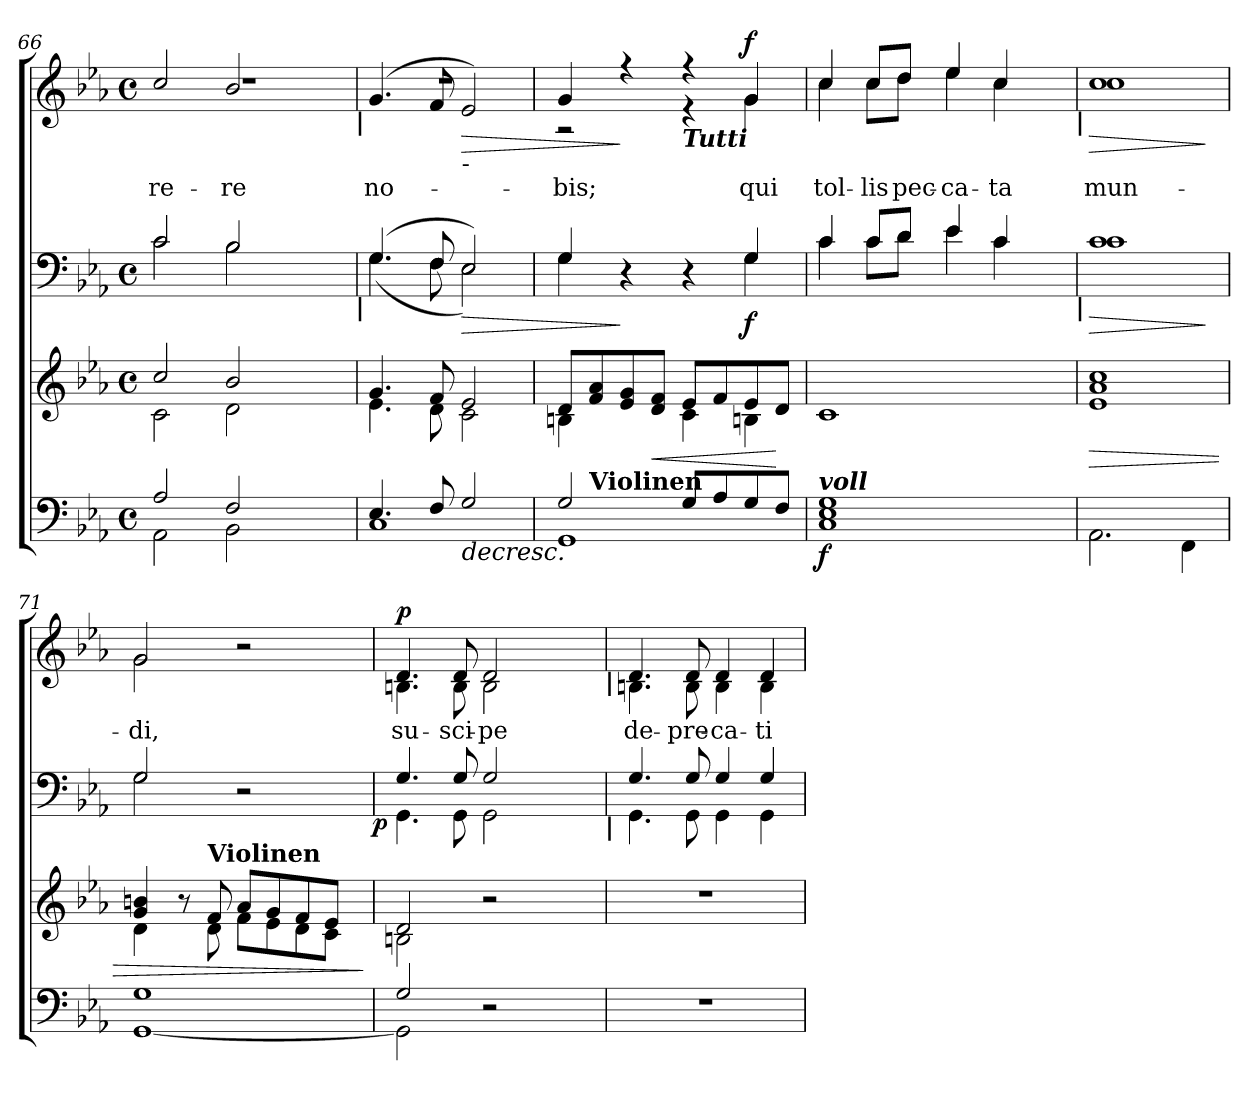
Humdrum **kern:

**kern	**dynam	**kern	**dynam	**kern	**dynam	**kern	**text	**dynam
*part4	*part4	*part3	*part3	*part2	*part2	*part1	*part1	*part1
*staff4	*staff4	*staff3	*staff3	*staff2	*staff2	*staff1	*staff1	*staff1
*clefF4	*	*clefG2	*	*clefF4	*	*clefG2	*	*
*k[b-e-a-]	*	*k[b-e-a-]	*	*k[b-e-a-]	*	*k[b-e-a-]	*	*
*E-:	*	*E-:	*	*E-:	*	*E-:	*	*
*M4/4	*	*M4/4	*	*M4/4	*	*M4/4	*	*
*met(c)	*	*met(c)	*	*met(c)	*	*met(c)	*	*
=66	=66	=66	=66	=66	=66	=66	=66	=66
*^	*	*^	*	*^	*	*	*	*
!	!	!	!	!	!	!	!	!	!	!LO:LY:b:color=#000000	!
*	*	*	*	*	*	*	*^	*	*^	*	*
*	*	*	*	*	*	*	*	*	*	*	*^	*	*
2A-i/	2AA-i\	.	2cci/	2ci\	.	2ci/	2ci\	2ryy	.	2cci/	1r	2ryy	-re-	.
!	!	!	!	!	!	!	!	!	!	!	!	!	!LO:LY:b:color=#000000	!
2Fi/	2BB-i\	.	2b-i/	2di\	.	2B-i/	2B-i\	4ryy	.	2b-i/	.	4ryy	-re	.
.	.	.	.	.	.	.	.	8ryy	.	.	.	8ryy	.	.
.	.	.	.	.	.	.	.	16ryy	.	.	.	16ryy	.	.
.	.	.	.	.	.	.	.	32ryy	.	.	.	32ryy	.	.
.	.	.	.	.	.	.	.	64ryy	.	.	.	64ryy	.	.
.	.	.	.	.	.	.	.	128...ryy	.	.	.	128...ryy	.	.
!	!	!	!	!	!	!	!	!	!	!	!	!LO:TX:b:B:t=|	!	!
!	!	!	!	!	!	!	!	!LO:TX:b:B:t=|	!	!	!	!	!	!
.	.	.	.	.	.	.	.	1024ryy	.	.	.	1024ryy	.	.
*	*	*	*	*	*	*	*v	*v	*	*	*	*	*	*
*	*	*	*	*	*	*	*	*	*v	*v	*v	*	*
=67	=67	=67	=67	=67	=67	=67	=67	=67	=67	=67	=67
*	*	*	*	*	*	*	*^	*	*^	*	*
*	*	*	*	*	*	*	*	*	*	*	*^	*	*
!	!	!	!	!	!	!	!	!	!	!	!	!	!LO:LY:b:color=#000000	!
*	*	*	*	*	*	*	*v	*v	*	*	*	*	*	*
*	*	*	*	*	*	*	*	*	*	*v	*v	*	*
4.E-i/	1Ci	.	4.gi/	4.e-i\	.	(4.Gi/	(4.Gi\	.	(4.gi/	1r	no-	.
8Fi/	.	.	8fi/	8di\	.	8Fi/	8Fi\	.	8fi/	.	.	.
!	!	!	!	!	!	!	!	!	!LO:TX:b:t=-	!	!	!
!	!	!LO:HP:b	!	!	!	!	!	!LO:HP:b	!	!	!	!LO:HP:b
2Gi/	.	>	2e-i/	2ci\	.	2E-i/)	2E-i\)	>	2e-i/)	.	.	>
=68	=68	=68	=68	=68	=68	=68	=68	=68	=68	=68	=68	=68
!	!	!	!	!	!	!	!	!	!	!	!LO:LY:b:color=#000000	!
*	*^	*	*	*	*	*	*	*	*	*	*	*
2Gi/	1GGi	8ryy	.	8di/L	4Bni\	.	4Gi/	4Gi\	.	4gi/	2r	-bis;	.
!	!	!LO:TX:a:B:t=Violinen	!	!	!	!	!	!	!	!	!	!	!
.	.	2..ryy	.	8fi/ 8a-i	.	.	.	.	.	.	.	.	.
.	.	.	.	8e-i/ 8gi	4ryy	.	4r	4ryy	]	4r	.	.	]
!	!	!	!	!	!	!LO:HP:b	!	!	!	!	!	!	!
.	.	.	.	8di/ 8fiJ	.	<	.	.	.	.	.	.	.
!	!	!	!	!	!	!	!	!	!	!LO:TX:b:Bi:t=Tutti	!	!	!
8Gi/L	.	.	.	8e-i/L	4ci\	.	4r	4ryy	.	4r	4r	.	.
8A-i/	.	.	.	8fi/	.	.	.	.	.	.	.	.	.
!	!	!	!	!	!	!	!	!	!	!	!	!LO:LY:b:color=#000000	!
8Gi/	.	.	.	8e-i/	4Bni\	.	4Gi/	4Gi\	f	4gi/	4gi\	qui	f
8Fi/J	.	.	.	8di/J	.	[	.	.	.	.	.	.	.
*	*v	*v	*	*	*	*	*	*	*	*v	*v	*	*
*	*	*	*v	*v	*	*	*	*	*	*	*
=69	=69	=69	=69	=69	=69	=69	=69	=69	=69	=69
*	*^	*	*	*	*	*	*	*	*	*
!LO:TX:a:Bi:t=voll	!	!	!	!	!	!	!	!	!	!	!
!	!	!	!	!	!	!	!	!	!	!LO:LY:b:color=#000000	!
*	*	*	*	*	*	*	*^	*	*^	*	*
*	*v	*v	*	*	*	*	*	*	*	*	*^	*	*
1E-i 1Gi	1Ci	f	1ci	.	4ci/	4ci\	2ryy	.	4cci/	4cci\	2ryy	tol-	.
!	!	!	!	!	!	!	!	!	!	!	!	!LO:LY:b:color=#000000	!
.	.	.	.	.	8ci/L	8ci\L	.	.	8cci/L	8cci\L	.	-lis	.
!	!	!	!	!	!	!	!	!	!	!	!	!LO:LY:b:color=#000000	!
.	.	.	.	.	8di/J	8di\J	.	.	8ddi/J	8ddi\J	.	pec-	.
!	!	!	!	!	!	!	!	!	!	!	!	!LO:LY:b:color=#000000	!
.	.	.	.	.	4e-i/	4e-i\	4ryy	.	4ee-i/	4ee-i\	4ryy	-ca-	.
!	!	!	!	!	!	!	!	!	!	!	!	!LO:LY:b:color=#000000	!
.	.	.	.	.	4ci/	4ci\	8ryy	.	4cci/	4cci\	8ryy	-ta	.
.	.	.	.	.	.	.	16ryy	.	.	.	16ryy	.	.
.	.	.	.	.	.	.	32ryy	.	.	.	32ryy	.	.
.	.	.	.	.	.	.	64ryy	.	.	.	64ryy	.	.
.	.	.	.	.	.	.	128...ryy	.	.	.	128...ryy	.	.
!	!	!	!	!	!	!	!	!	!	!	!LO:TX:b:B:t=|	!	!
!	!	!	!	!	!	!	!LO:TX:b:B:t=|	!	!	!	!	!	!
.	.	.	.	.	.	.	1024ryy	.	.	.	1024ryy	.	.
!!LO:LB:g=z
=70	=70	=70	=70	=70	=70	=70	=70	=70	=70	=70	=70	=70	=70
*	*	*	*^	*	*	*	*	*	*	*	*	*	*
!	!	!	!	!	!LO:HP:b	!	!	!	!LO:HP:b	!	!	!	!	!
*	*	*	*	*	*	*	*v	*v	*	*	*	*	*	*
*v	*v	*	*	*	*	*	*	*	*v	*v	*v	*	*
*^	*	*	*	*	*	*^	*	*^	*	*
*	*	*	*	*	*	*	*	*	*	*	*^	*	*
!	!	!	!	!	!	!	!	!	!	!	!	!	!LO:LY:b:color=#000000	!LO:HP:b
*	*	*	*	*	*	*	*v	*v	*	*	*	*	*	*
*v	*v	*	*	*	*	*	*	*	*	*v	*v	*	*
2.AA-i\	.	1a-i 1cci	1e-i	>	1ci	1ci	>	1cci	1cci	mun-	>
4FFi\	.	.	.	.	.	.	.	.	.	.	.
*	*	*v	*v	*	*	*	*	*v	*v	*	*
*	*	*	*	*v	*v	*	*	*	*
.	.	.	.	.	]	.	.	]
=71	=71	=71	=71	=71	=71	=71	=71	=71
*^	*	*^	*	*^	*	*	*	*
!	!	!	!	!	!	!	!	!	!	!LO:LY:b:color=#000000	!
*	*	*	*	*	*	*	*^	*	*^	*	*
1Gi	[<1GGi	.	4gi/ 4bni	4di\	.	2Gi/	2Gi\	2ryy	.	2gi/	2gi\	-di,	.
.	.	.	8r	8ryy	.	.	.	.	.	.	.	.	.
!	!	!	!LO:TX:a:B:t=Violinen	!	!	!	!	!	!	!	!	!	!
.	.	.	8fi/	8di\	.	.	.	.	.	.	.	.	.
.	.	.	8a-i/L	8fi\L	.	2r	2ryy	4ryy	.	2r	2ryy	.	.
.	.	.	8gi/	8e-i\	.	.	.	.	.	.	.	.	.
.	.	.	8fi/	8di\	.	.	.	8ryy	.	.	.	.	.
.	.	.	8e-i/J	8ci\J	.	.	.	16ryy	.	.	.	.	.
.	.	.	.	.	.	.	.	32ryy	.	.	.	.	.
.	.	.	.	.	.	.	.	64ryy	.	.	.	.	.
.	.	.	.	.	.	.	.	128...ryy	.	.	.	.	.
.	.	.	.	.	.	.	.	1024ryy	p	.	.	.	.
*v	*v	*	*	*	*	*	*	*	*	*v	*v	*	*
*	*	*v	*v	*	*	*	*	*	*	*	*
.	.	.	]	.	.	.	.	.	.	.
=72	=72	=72	=72	=72	=72	=72	=72	=72	=72	=72
*^	*	*^	*	*	*	*	*	*	*	*
!	!	!	!	!	!	!	!	!	!	!	!LO:LY:b:color=#000000	!
*	*	*	*	*	*	*	*	*	*	*^	*	*
*	*	*	*	*	*	*	*	*	*	*	*^	*	*
2Gi/	2GGi\]	.	2di/	2Bni\	.	4.Gi/	4.GGi\	2ryy	.	4.di/	4.Bni\	2ryy	su-	p
!	!	!	!	!	!	!	!	!	!	!	!	!	!LO:LY:b:color=#000000	!
.	.	.	.	.	.	8Gi/	8GGi\	.	.	8di/	8Bi\	.	-sci-	.
!	!	!	!	!	!	!	!	!	!	!	!	!	!LO:LY:b:color=#000000	!
2r	2ryy	.	2r	2ryy	.	2Gi/	2GGi\	4ryy	.	2di/	2Bi\	4ryy	-pe	.
.	.	.	.	.	.	.	.	8ryy	.	.	.	8ryy	.	.
.	.	.	.	.	.	.	.	16ryy	.	.	.	16ryy	.	.
.	.	.	.	.	.	.	.	32ryy	.	.	.	32ryy	.	.
.	.	.	.	.	.	.	.	64ryy	.	.	.	64ryy	.	.
.	.	.	.	.	.	.	.	128...ryy	.	.	.	128...ryy	.	.
!	!	!	!	!	!	!	!	!	!	!	!	!LO:TX:b:B:t=|	!	!
!	!	!	!	!	!	!	!	!LO:TX:b:B:t=|	!	!	!	!	!	!
.	.	.	.	.	.	.	.	1024ryy	.	.	.	1024ryy	.	.
*v	*v	*	*	*	*	*	*	*	*	*	*	*	*	*
*	*	*v	*v	*	*	*	*	*	*	*	*	*	*
.	]	.	.	.	.	.	.	.	.	.	.	.
*	*	*	*	*	*v	*v	*	*	*	*	*	*
*	*	*	*	*	*	*	*v	*v	*v	*	*
=73	=73	=73	=73	=73	=73	=73	=73	=73	=73
*	*	*	*	*	*^	*	*^	*	*
*	*	*	*	*	*	*	*	*	*^	*	*
!	!	!	!	!	!	!	!	!	!	!	!LO:LY:b:color=#000000	!
*	*	*	*	*	*v	*v	*	*	*	*	*	*
*	*	*	*	*	*	*	*	*v	*v	*	*
1r	.	1r	.	4.Gi/	4.GGi\	.	4.di/	4.Bni\	de-	.
!	!	!	!	!	!	!	!	!	!LO:LY:b:color=#000000	!
.	.	.	.	8Gi/	8GGi\	.	8di/	8Bi\	-pre-	.
!	!	!	!	!	!	!	!	!	!LO:LY:b:color=#000000	!
.	.	.	.	4Gi/	4GGi\	.	4di/	4Bi\	-ca-	.
!	!	!	!	!	!	!	!	!	!LO:LY:b:color=#000000	!
.	.	.	.	4Gi/	4GGi\	.	4di/	4Bi\	-ti-	.
*	*	*	*	*v	*v	*	*	*	*	*
*	*	*	*	*	*	*v	*v	*	*
=	=	=	=	=	=	=	=	=
*-	*-	*-	*-	*-	*-	*-	*-	*-
